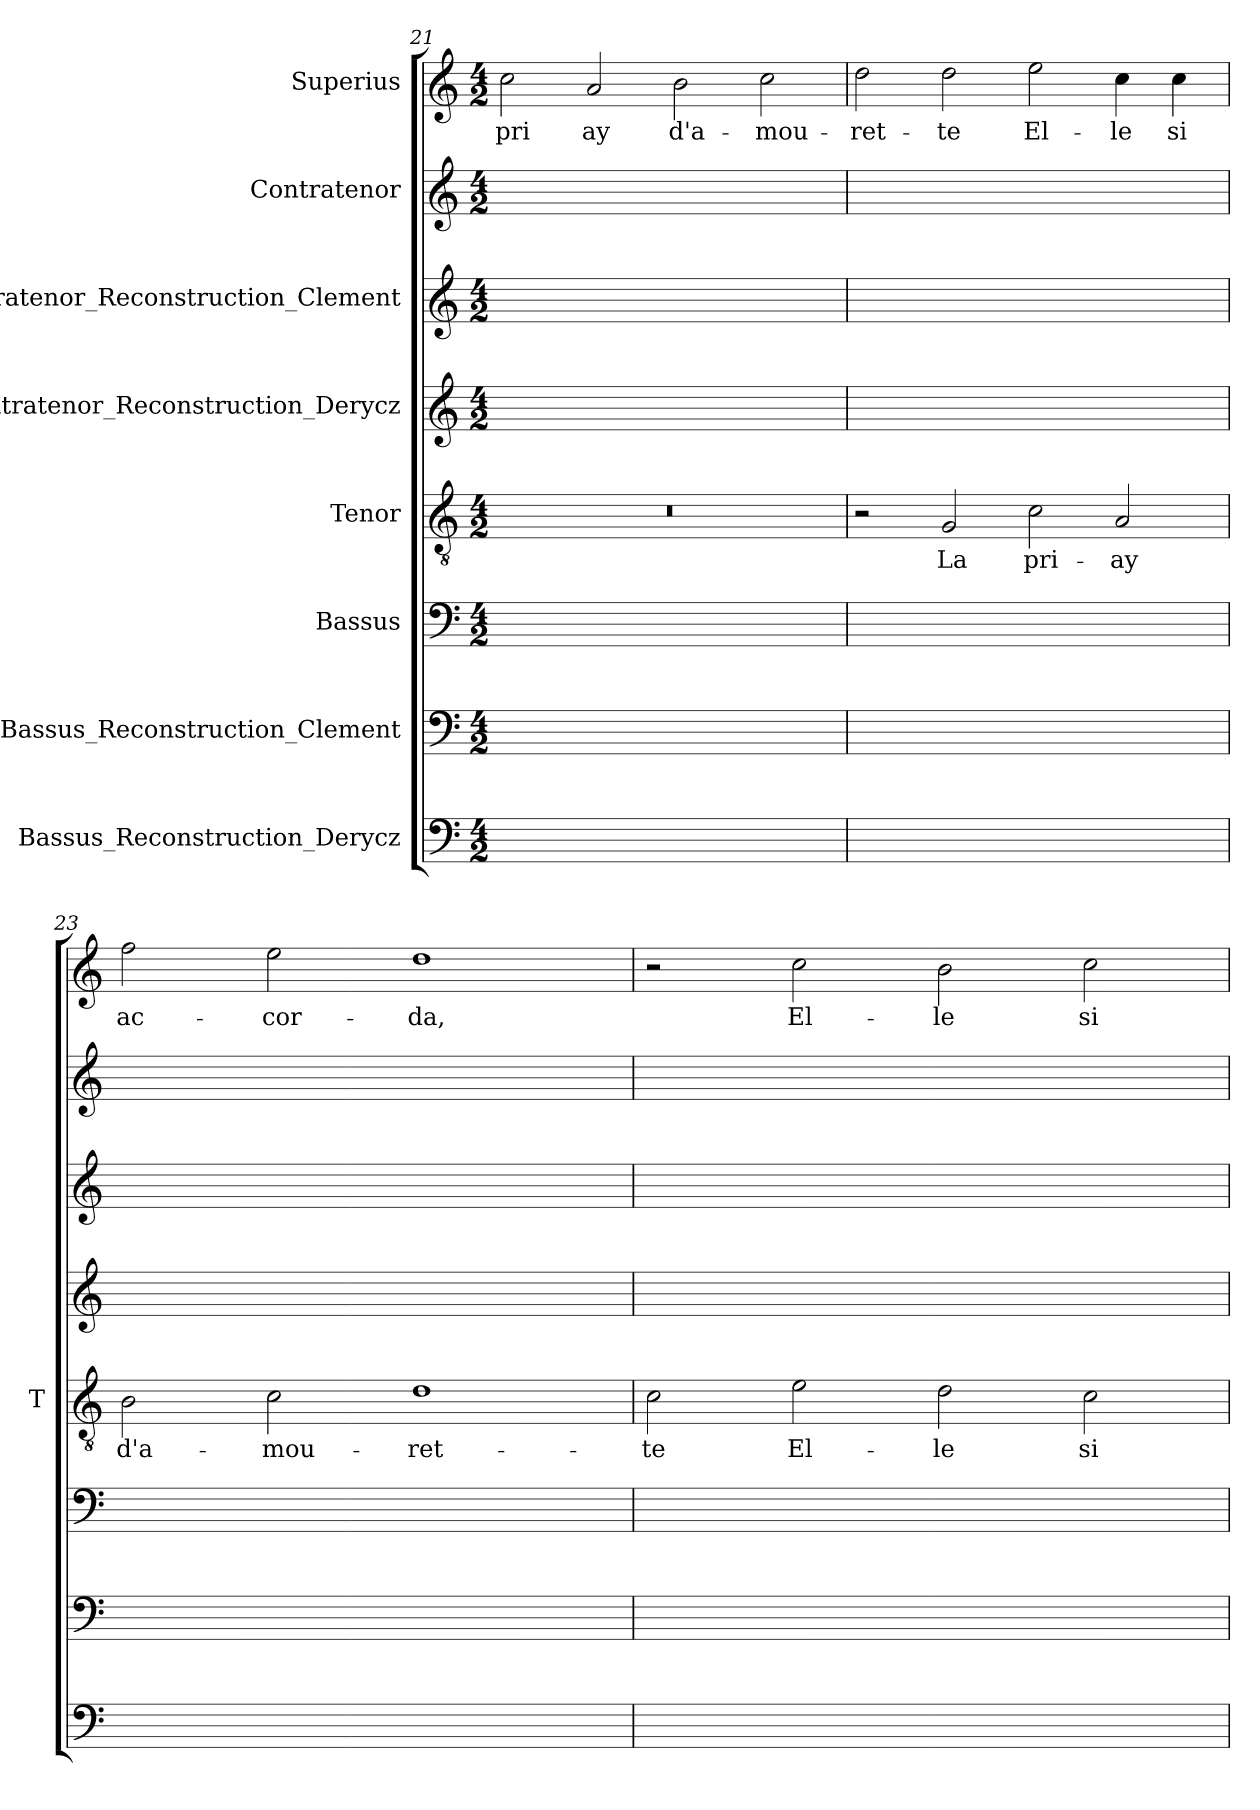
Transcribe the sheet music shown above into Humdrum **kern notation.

**kern	**kern	**kern	**kern	**text	**kern	**kern	**kern	**kern	**text
*part8	*part7	*part6	*part5	*part5	*part4	*part3	*part2	*part1	*part1
*staff8	*staff7	*staff6	*staff5	*staff5	*staff4	*staff3	*staff2	*staff1	*staff1
*I"Bassus_Reconstruction_Derycz	*I"Bassus_Reconstruction_Clement	*I"Bassus	*I"Tenor	*	*I"Contratenor_Reconstruction_Derycz	*I"Contratenor_Reconstruction_Clement	*I"Contratenor	*I"Superius	*
*	*	*	*I'T	*	*	*	*	*	*
*clefF4	*clefF4	*clefF4	*clefGv2	*	*clefG2	*clefG2	*clefG2	*clefG2	*
*k[]	*k[]	*k[]	*k[]	*	*k[]	*k[]	*k[]	*k[]	*
*M4/2	*M4/2	*M4/2	*M4/2	*	*M4/2	*M4/2	*M4/2	*M4/2	*
=21	=21	=21	=21	=21	=21	=21	=21	=21	=21
0ryy	0ryy	0ryy	0r	.	0ryy	0ryy	0ryy	2cc	-pri
.	.	.	.	.	.	.	.	2a	-ay
.	.	.	.	.	.	.	.	2b	d'a-
.	.	.	.	.	.	.	.	2cc	mou-
=22	=22	=22	=22	=22	=22	=22	=22	=22	=22
0ryy	0ryy	0ryy	2r	.	0ryy	0ryy	0ryy	2dd	ret-
.	.	.	2G	-La	.	.	.	2dd	-te
.	.	.	2c	pri-	.	.	.	2ee	El-
.	.	.	2A	-ay	.	.	.	4cc	-le
.	.	.	.	.	.	.	.	4cc	-si
=23	=23	=23	=23	=23	=23	=23	=23	=23	=23
0ryy	0ryy	0ryy	2B	d'a-	0ryy	0ryy	0ryy	2ff	ac-
.	.	.	2c	mou-	.	.	.	2ee	cor-
.	.	.	1d	ret-	.	.	.	1dd	-da,
=24	=24	=24	=24	=24	=24	=24	=24	=24	=24
0ryy	0ryy	0ryy	2c	-te	0ryy	0ryy	0ryy	2r	.
.	.	.	2e	El-	.	.	.	2cc	El-
.	.	.	2d	-le	.	.	.	2b	-le
.	.	.	2c	-si	.	.	.	2cc	-si
=	=	=	=	=	=	=	=	=	=
*-	*-	*-	*-	*-	*-	*-	*-	*-	*-
